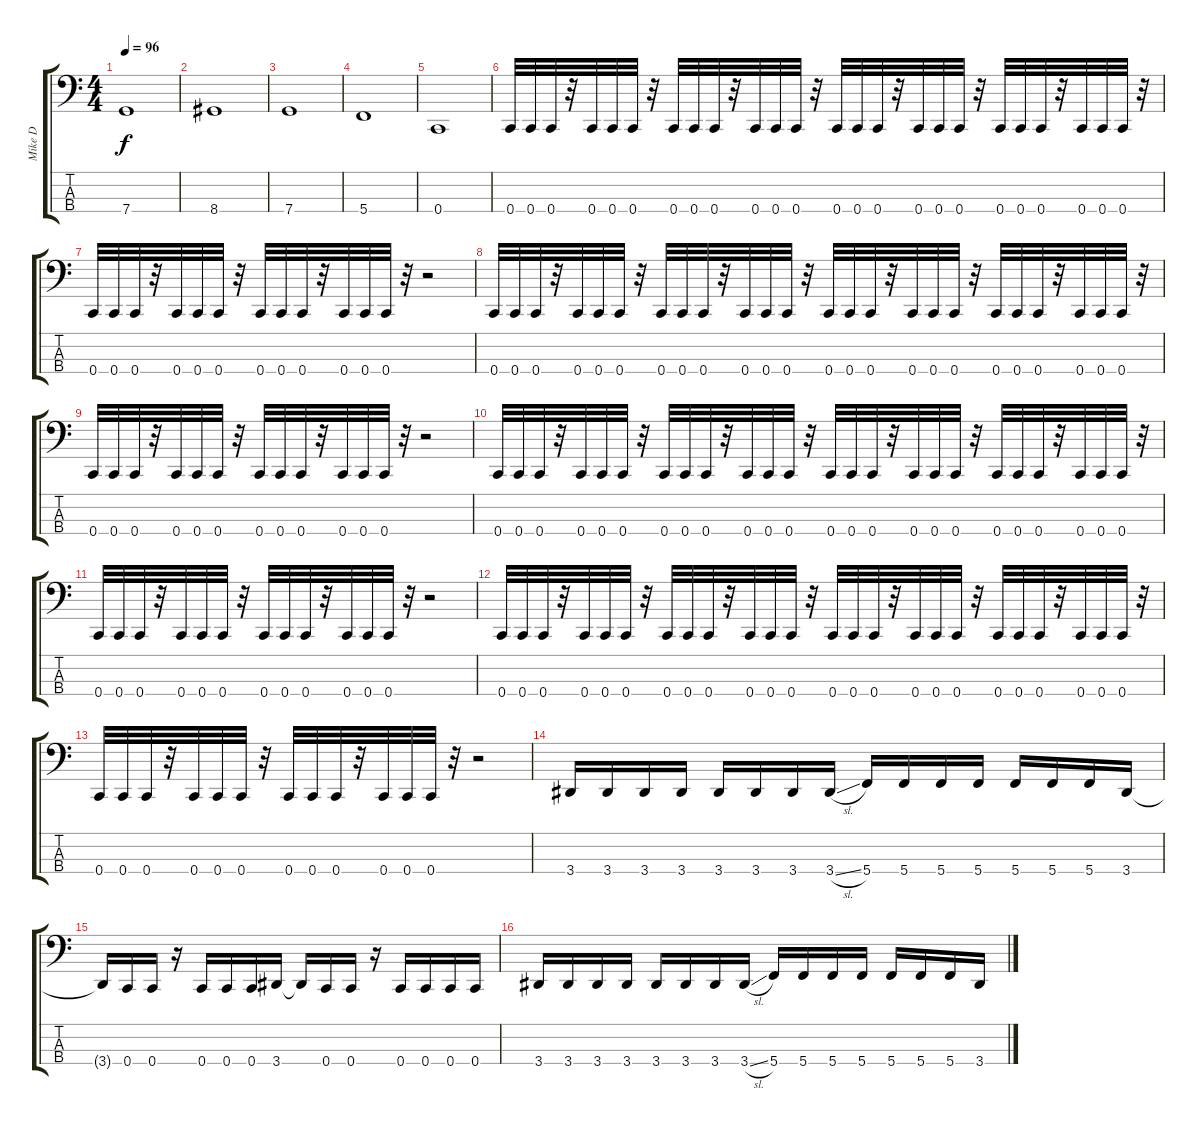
\track ("Mike D" "Mike D") {instrument electricbasspick}
\staff {score tabs}
\tuning (F2 C2 G1 C1) {hide}
\ts (4 4)
\tempo 96
\clef f4
\ks c
7.4.1{dy f} |
8.4.1 |
7.4.1 |
5.4.1 |
0.4.1 |
0.4.32 0.4.32 0.4.32 r.32 0.4.32 0.4.32 0.4.32 r.32 0.4.32 0.4.32 0.4.32 r.32 0.4.32 0.4.32 0.4.32 r.32 0.4.32 0.4.32 0.4.32 r.32 0.4.32 0.4.32 0.4.32 r.32 0.4.32 0.4.32 0.4.32 r.32 0.4.32 0.4.32 0.4.32 r.32 |
0.4.32 0.4.32 0.4.32 r.32 0.4.32 0.4.32 0.4.32 r.32 0.4.32 0.4.32 0.4.32 r.32 0.4.32 0.4.32 0.4.32 r.32 r.2 |
0.4.32 0.4.32 0.4.32 r.32 0.4.32 0.4.32 0.4.32 r.32 0.4.32 0.4.32 0.4.32 r.32 0.4.32 0.4.32 0.4.32 r.32 0.4.32 0.4.32 0.4.32 r.32 0.4.32 0.4.32 0.4.32 r.32 0.4.32 0.4.32 0.4.32 r.32 0.4.32 0.4.32 0.4.32 r.32 |
0.4.32 0.4.32 0.4.32 r.32 0.4.32 0.4.32 0.4.32 r.32 0.4.32 0.4.32 0.4.32 r.32 0.4.32 0.4.32 0.4.32 r.32 r.2 |
0.4.32 0.4.32 0.4.32 r.32 0.4.32 0.4.32 0.4.32 r.32 0.4.32 0.4.32 0.4.32 r.32 0.4.32 0.4.32 0.4.32 r.32 0.4.32 0.4.32 0.4.32 r.32 0.4.32 0.4.32 0.4.32 r.32 0.4.32 0.4.32 0.4.32 r.32 0.4.32 0.4.32 0.4.32 r.32 |
0.4.32 0.4.32 0.4.32 r.32 0.4.32 0.4.32 0.4.32 r.32 0.4.32 0.4.32 0.4.32 r.32 0.4.32 0.4.32 0.4.32 r.32 r.2 |
0.4.32 0.4.32 0.4.32 r.32 0.4.32 0.4.32 0.4.32 r.32 0.4.32 0.4.32 0.4.32 r.32 0.4.32 0.4.32 0.4.32 r.32 0.4.32 0.4.32 0.4.32 r.32 0.4.32 0.4.32 0.4.32 r.32 0.4.32 0.4.32 0.4.32 r.32 0.4.32 0.4.32 0.4.32 r.32 |
0.4.32 0.4.32 0.4.32 r.32 0.4.32 0.4.32 0.4.32 r.32 0.4.32 0.4.32 0.4.32 r.32 0.4.32 0.4.32 0.4.32 r.32 r.2 |
3.4.16 3.4.16 3.4.16 3.4.16 3.4.16 3.4.16 3.4.16 3.4{sl}.16 5.4.16 5.4.16 5.4.16 5.4.16 5.4.16 5.4.16 5.4.16 3.4.16 |
3.4{t}.16 0.4.16 0.4.16 r.16 0.4.16 0.4.16 0.4.16 3.4.16 3.4{t}.16 0.4.16 0.4.16 r.16 0.4.16 0.4.16 0.4.16 0.4.16 |
3.4.16 3.4.16 3.4.16 3.4.16 3.4.16 3.4.16 3.4.16 3.4{sl}.16 5.4.16 5.4.16 5.4.16 5.4.16 5.4.16 5.4.16 5.4.16 3.4.16
